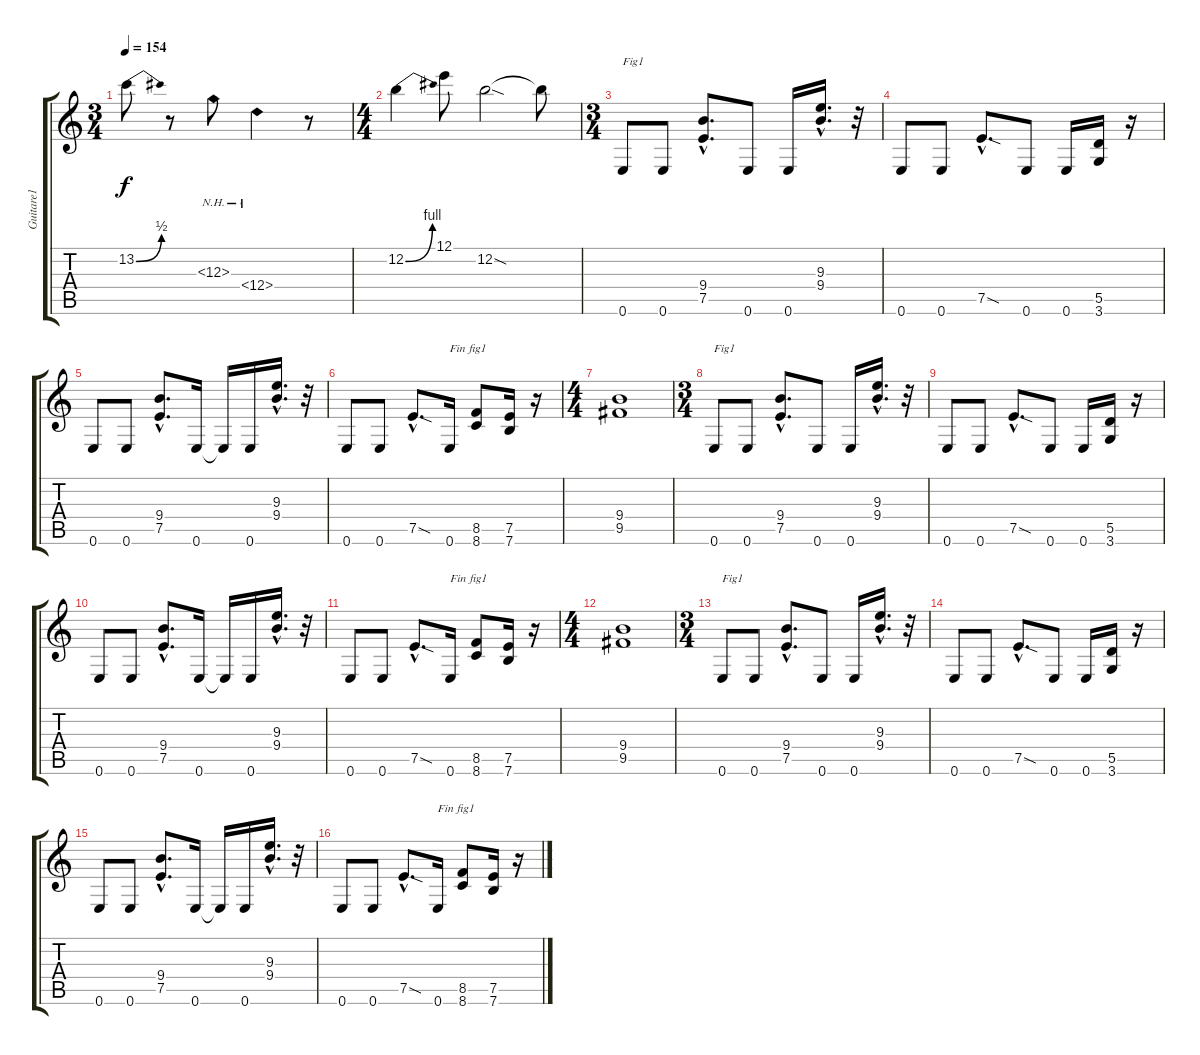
\track ("Guitare1" "Guitare1") {instrument overdrivenguitar}
\staff {score tabs}
\tuning (E4 B3 G3 D3 A2 E2) {hide}
\ts (3 4)
\tempo 154
\clef g2
\ks c
13.2{be (bend 0 0 60 2)}.8{dy f} r.8 12.3{nh}.8 12.4{nh}.4 r.8 |
\ts (4 4)
12.2{be (bend 0 0 60 4)}.4 12.1.8 12.2{sod}.2 12.2{t}.8 |
\ts (3 4)
0.6.8{txt "Fig1"} 0.6.8 (9.4{hac} 7.5{hac}).8{d} 0.6.8 0.6.16 (9.3{hac} 9.4{hac}).16{d} r.32 |
0.6.8 0.6.8 7.5{sod hac}.8{d} 0.6.8 0.6.16 (5.5 3.6).16 r.16 |
0.6.8 0.6.8 (9.4{hac} 7.5{hac}).8{d} 0.6.16 0.6{t}.16 0.6.16 (9.3{hac} 9.4{hac}).16{d} r.32 |
0.6.8 0.6.8 7.5{sod hac}.8{d} 0.6.16{txt "Fin fig1"} (8.5 8.6).8 (7.5 7.6).16 r.16 |
\ts (4 4)
(9.4 9.5).1 |
\ts (3 4)
0.6.8{txt "Fig1"} 0.6.8 (9.4{hac} 7.5{hac}).8{d} 0.6.8 0.6.16 (9.3{hac} 9.4{hac}).16{d} r.32 |
0.6.8 0.6.8 7.5{sod hac}.8{d} 0.6.8 0.6.16 (5.5 3.6).16 r.16 |
0.6.8 0.6.8 (9.4{hac} 7.5{hac}).8{d} 0.6.16 0.6{t}.16 0.6.16 (9.3{hac} 9.4{hac}).16{d} r.32 |
0.6.8 0.6.8 7.5{sod hac}.8{d} 0.6.16{txt "Fin fig1"} (8.5 8.6).8 (7.5 7.6).16 r.16 |
\ts (4 4)
(9.4 9.5).1 |
\ts (3 4)
0.6.8{txt "Fig1"} 0.6.8 (9.4{hac} 7.5{hac}).8{d} 0.6.8 0.6.16 (9.3{hac} 9.4{hac}).16{d} r.32 |
0.6.8 0.6.8 7.5{sod hac}.8{d} 0.6.8 0.6.16 (5.5 3.6).16 r.16 |
0.6.8 0.6.8 (9.4{hac} 7.5{hac}).8{d} 0.6.16 0.6{t}.16 0.6.16 (9.3{hac} 9.4{hac}).16{d} r.32 |
0.6.8 0.6.8 7.5{sod hac}.8{d} 0.6.16{txt "Fin fig1"} (8.5 8.6).8 (7.5 7.6).16 r.16
